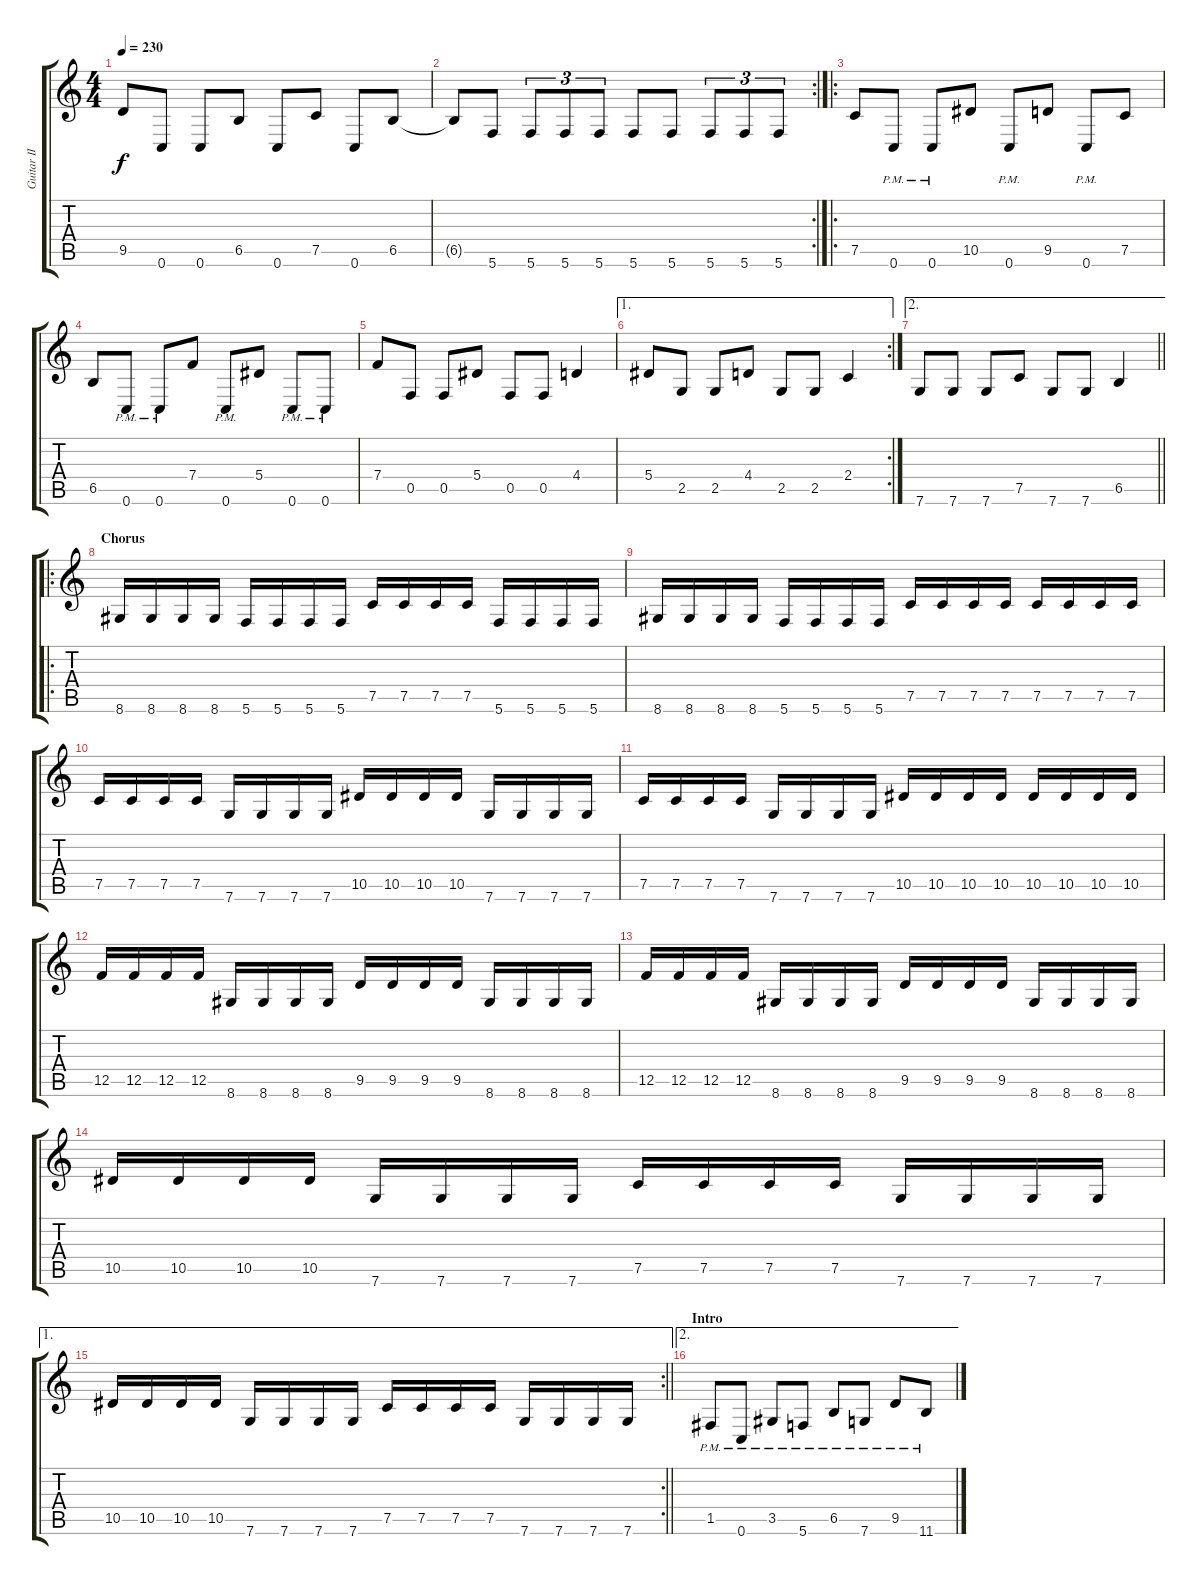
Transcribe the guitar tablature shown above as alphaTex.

\track ("Guitar II" "Guitar II") {instrument distortionguitar}
\staff {score tabs}
\tuning (C4 G3 Eb3 Bb2 F2 C2) {hide}
\ts (4 4)
\tempo 230
\clef g2
\ks c
9.5.8{dy f} 0.6.8 0.6.8 6.5.8 0.6.8 7.5.8 0.6.8 6.5.8 |
\rc 2
6.5{t}.8 5.6.8 5.6.8{tu (3 2)} 5.6.8{tu (3 2)} 5.6.8{tu (3 2)} 5.6.8 5.6.8 5.6.8{tu (3 2)} 5.6.8{tu (3 2)} 5.6.8{tu (3 2)} |
\ro
7.5.8 0.6{pm}.8 0.6{pm}.8 10.5.8 0.6{pm}.8 9.5.8 0.6{pm}.8 7.5.8 |
6.5.8 0.6{pm}.8 0.6{pm}.8 7.4.8 0.6{pm}.8 5.4.8 0.6{pm}.8 0.6{pm}.8 |
7.4.8 0.5.8 0.5.8 5.4.8 0.5.8 0.5.8 4.4.4 |
\ae 1
\rc 2
5.4.8 2.5.8 2.5.8 4.4.8 2.5.8 2.5.8 2.4.4 |
\ae 2
\barLineRight lightlight
7.6.8 7.6.8 7.6.8 7.5.8 7.6.8 7.6.8 6.5.4 |
\ro
\section ("" "Chorus")
8.6.16 8.6.16 8.6.16 8.6.16 5.6.16 5.6.16 5.6.16 5.6.16 7.5.16 7.5.16 7.5.16 7.5.16 5.6.16 5.6.16 5.6.16 5.6.16 |
8.6.16 8.6.16 8.6.16 8.6.16 5.6.16 5.6.16 5.6.16 5.6.16 7.5.16 7.5.16 7.5.16 7.5.16 7.5.16 7.5.16 7.5.16 7.5.16 |
7.5.16 7.5.16 7.5.16 7.5.16 7.6.16 7.6.16 7.6.16 7.6.16 10.5.16 10.5.16 10.5.16 10.5.16 7.6.16 7.6.16 7.6.16 7.6.16 |
7.5.16 7.5.16 7.5.16 7.5.16 7.6.16 7.6.16 7.6.16 7.6.16 10.5.16 10.5.16 10.5.16 10.5.16 10.5.16 10.5.16 10.5.16 10.5.16 |
12.5.16 12.5.16 12.5.16 12.5.16 8.6.16 8.6.16 8.6.16 8.6.16 9.5.16 9.5.16 9.5.16 9.5.16 8.6.16 8.6.16 8.6.16 8.6.16 |
12.5.16 12.5.16 12.5.16 12.5.16 8.6.16 8.6.16 8.6.16 8.6.16 9.5.16 9.5.16 9.5.16 9.5.16 8.6.16 8.6.16 8.6.16 8.6.16 |
10.5.16 10.5.16 10.5.16 10.5.16 7.6.16 7.6.16 7.6.16 7.6.16 7.5.16 7.5.16 7.5.16 7.5.16 7.6.16 7.6.16 7.6.16 7.6.16 |
\ae 1
\rc 2
\barLineRight lightlight
10.5.16 10.5.16 10.5.16 10.5.16 7.6.16 7.6.16 7.6.16 7.6.16 7.5.16 7.5.16 7.5.16 7.5.16 7.6.16 7.6.16 7.6.16 7.6.16 |
\ae 2
\section ("" "Intro")
1.5{pm}.8 0.6{pm}.8 3.5{pm}.8 5.6{pm}.8 6.5{pm}.8 7.6{pm}.8 9.5{pm}.8 11.6{pm}.8
